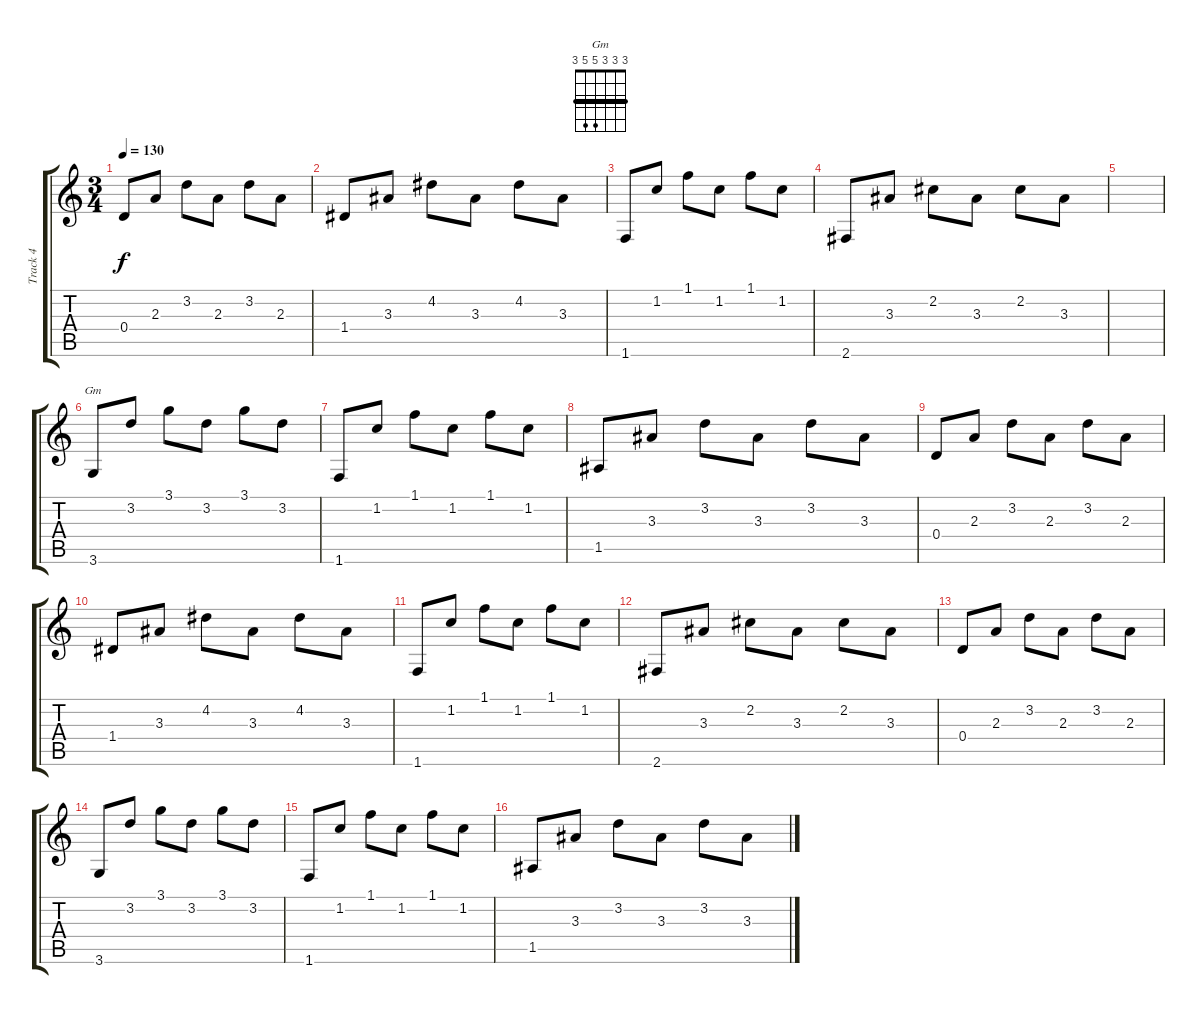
\track ("Track 4" "Track 4") {instrument acousticguitarsteel}
\staff {score tabs}
\tuning (E4 B3 G3 D3 A2 E2) {hide}
\chord ("Gm" 3 3 3 5 5 3) {barre 3}
\ts (3 4)
\tempo 130
\clef g2
\ks c
0.4.8{dy f} 2.3.8 3.2.8 2.3.8 3.2.8 2.3.8 |
1.4.8 3.3.8 4.2.8 3.3.8 4.2.8 3.3.8 |
1.6.8 1.2.8 1.1.8 1.2.8 1.1.8 1.2.8 |
2.6.8 3.3.8 2.2.8 3.3.8 2.2.8 3.3.8 |
|
3.6.8{ch "Gm"} 3.2.8 3.1.8 3.2.8 3.1.8 3.2.8 |
1.6.8 1.2.8 1.1.8 1.2.8 1.1.8 1.2.8 |
1.5.8 3.3.8 3.2.8 3.3.8 3.2.8 3.3.8 |
0.4.8 2.3.8 3.2.8 2.3.8 3.2.8 2.3.8 |
1.4.8 3.3.8 4.2.8 3.3.8 4.2.8 3.3.8 |
1.6.8 1.2.8 1.1.8 1.2.8 1.1.8 1.2.8 |
2.6.8 3.3.8 2.2.8 3.3.8 2.2.8 3.3.8 |
0.4.8 2.3.8 3.2.8 2.3.8 3.2.8 2.3.8 |
3.6.8 3.2.8 3.1.8 3.2.8 3.1.8 3.2.8 |
1.6.8 1.2.8 1.1.8 1.2.8 1.1.8 1.2.8 |
1.5.8 3.3.8 3.2.8 3.3.8 3.2.8 3.3.8
